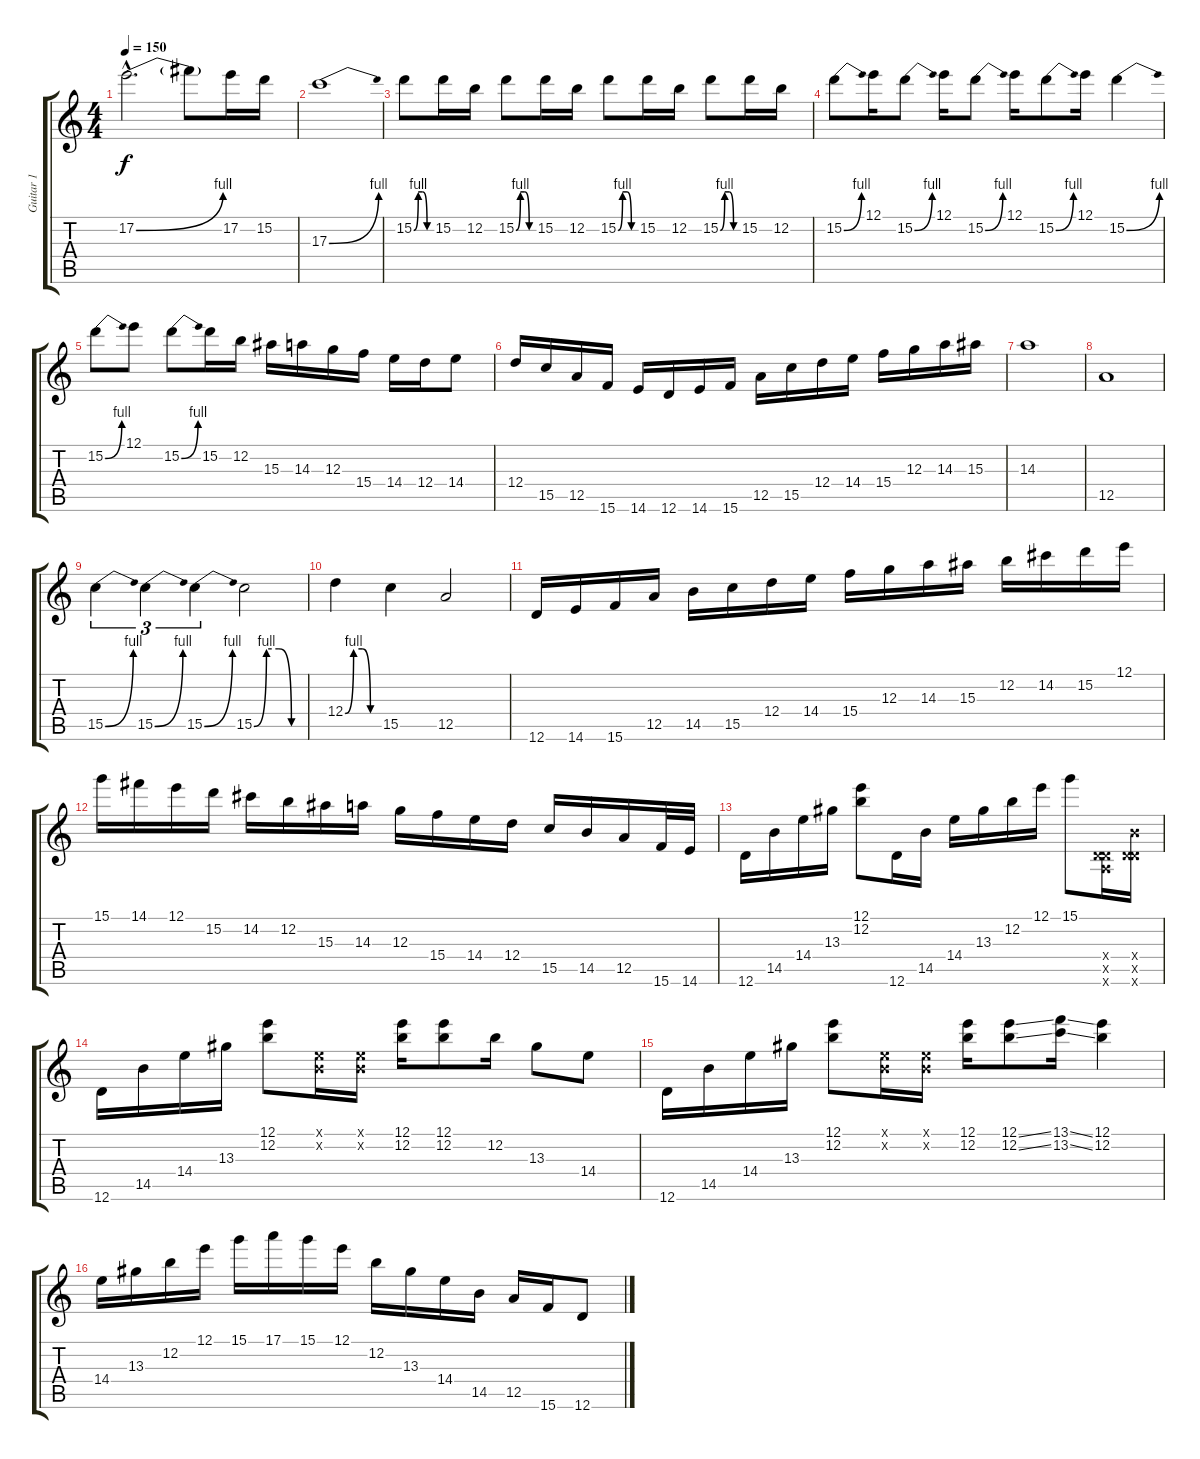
\track ("Guitar 1" "Guitar 1") {instrument overdrivenguitar}
\staff {score tabs}
\tuning (E4 B3 G3 D3 A2 D2) {hide}
\ts (4 4)
\tempo 150
\clef g2
\ks c
17.2{be (bend 0 0 60 4) hac}.2{d dy f} 17.2{t}.8 17.2.16 15.2.16 |
17.3{be (bend 0 0 60 4)}.1 |
15.2{be (custom 0 0 15 4 30 4 45 0 60 0)}.8 15.2.16 12.2.16 15.2{be (custom 0 0 15 4 30 4 45 0 60 0)}.8 15.2.16 12.2.16 15.2{be (custom 0 0 15 4 30 4 45 0 60 0)}.8 15.2.16 12.2.16 15.2{be (custom 0 0 15 4 30 4 45 0 60 0)}.8 15.2.16 12.2.16 |
15.2{be (bend 0 0 60 4)}.8 12.1.16 15.2{be (bend 0 0 60 4)}.8 12.1.16 15.2{be (bend 0 0 60 4)}.8 12.1.16 15.2{be (bend 0 0 60 4)}.8 12.1.16 15.2{be (bend 0 0 60 4)}.4 |
15.2{be (bend 0 0 60 4)}.8 12.1.8 15.2{be (bend 0 0 60 4)}.8 15.2.16 12.2.16 15.3.16 14.3.16 12.3.16 15.4.16 14.4.16 12.4.16 14.4.8 |
12.4.16 15.5.16 12.5.16 15.6.16 14.6.16 12.6.16 14.6.16 15.6.16 12.5.16 15.5.16 12.4.16 14.4.16 15.4.16 12.3.16 14.3.16 15.3.16 |
14.3.1 |
12.5.1 |
15.5{be (bend 0 0 60 4)}.4{tu (3 2)} 15.5{be (bend 0 0 60 4)}.4{tu (3 2)} 15.5{be (bend 0 0 60 4)}.4{tu (3 2)} 15.5{be (custom 0 0 15 4 30 4 45 0 60 0)}.2 |
12.4{be (custom 0 0 15 4 30 4 45 0 60 0)}.4 15.5.4 12.5.2 |
12.6.16 14.6.16 15.6.16 12.5.16 14.5.16 15.5.16 12.4.16 14.4.16 15.4.16 12.3.16 14.3.16 15.3.16 12.2.16 14.2.16 15.2.16 12.1.16 |
15.1.16 14.1.16 12.1.16 15.2.16 14.2.16 12.2.16 15.3.16 14.3.16 12.3.16 15.4.16 14.4.16 12.4.16 15.5.16 14.5.16 12.5.16 15.6.32 14.6.32 |
12.6.16 14.5.16 14.4.16 13.3.16 (12.1 12.2).8 12.6.16 14.5.16 14.4.16 13.3.16 12.2.16 12.1.16 15.1.8 (0.4{x} 0.5{x} 12.6{x}).16 (0.4{x} 14.5{x} 12.6{x}).16 |
12.6.16 14.5.16 14.4.16 13.3.16 (12.1 12.2).8 (0.1{x} 0.2{x}).16 (0.1{x} 0.2{x}).16 (12.1 12.2).16 (12.1 12.2).8 12.2.16 13.3.8 14.4.8 |
12.6.16 14.5.16 14.4.16 13.3.16 (12.1 12.2).8 (0.1{x} 0.2{x}).16 (0.1{x} 0.2{x}).16 (12.1 12.2).16 (12.1{ss} 12.2{ss}).8 (13.1{ss} 13.2{ss}).16 (12.1 12.2).4 |
14.4.16 13.3.16 12.2.16 12.1.16 15.1.16 17.1.16 15.1.16 12.1.16 12.2.16 13.3.16 14.4.16 14.5.16 12.5.16 15.6.16 12.6.8
